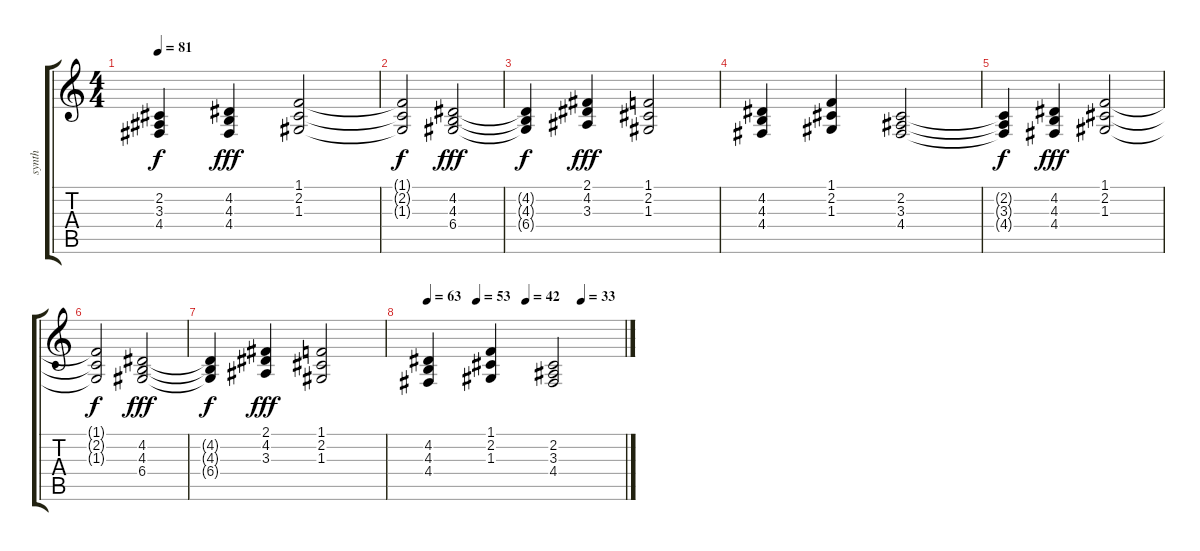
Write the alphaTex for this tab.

\track ("synth   " "synth   ") {instrument synthstrings1}
\staff {score tabs}
\tuning (E4 B3 G3 D3 A2 E2) {hide}
\ts (4 4)
\tempo 81
\clef g2
\ks c
(2.2{t} 3.3{t} 4.4{t}).4{dy f} (4.2 4.3 4.4).4{dy fff} (1.1 2.2 1.3).2 |
(1.1{t} 2.2{t} 1.3{t}).2{dy f} (4.2 4.3 6.4).2{dy fff} |
(4.2{t} 4.3{t} 6.4{t}).4{dy f} (2.1 4.2 3.3).4{dy fff} (1.1 2.2 1.3).2 |
(4.2 4.3 4.4).4 (1.1 2.2 1.3).4 (2.2 3.3 4.4).2 |
(2.2{t} 3.3{t} 4.4{t}).4{dy f} (4.2 4.3 4.4).4{dy fff} (1.1 2.2 1.3).2 |
(1.1{t} 2.2{t} 1.3{t}).2{dy f} (4.2 4.3 6.4).2{dy fff} |
(4.2{t} 4.3{t} 6.4{t}).4{dy f} (2.1 4.2 3.3).4{dy fff} (1.1 2.2 1.3).2 |
\tempo 63
\tempo (53 0.25)
\tempo (42 0.5)
\tempo (33 0.78125)
(4.2 4.3 4.4).4 (1.1 2.2 1.3).4 (2.2 3.3 4.4).2
